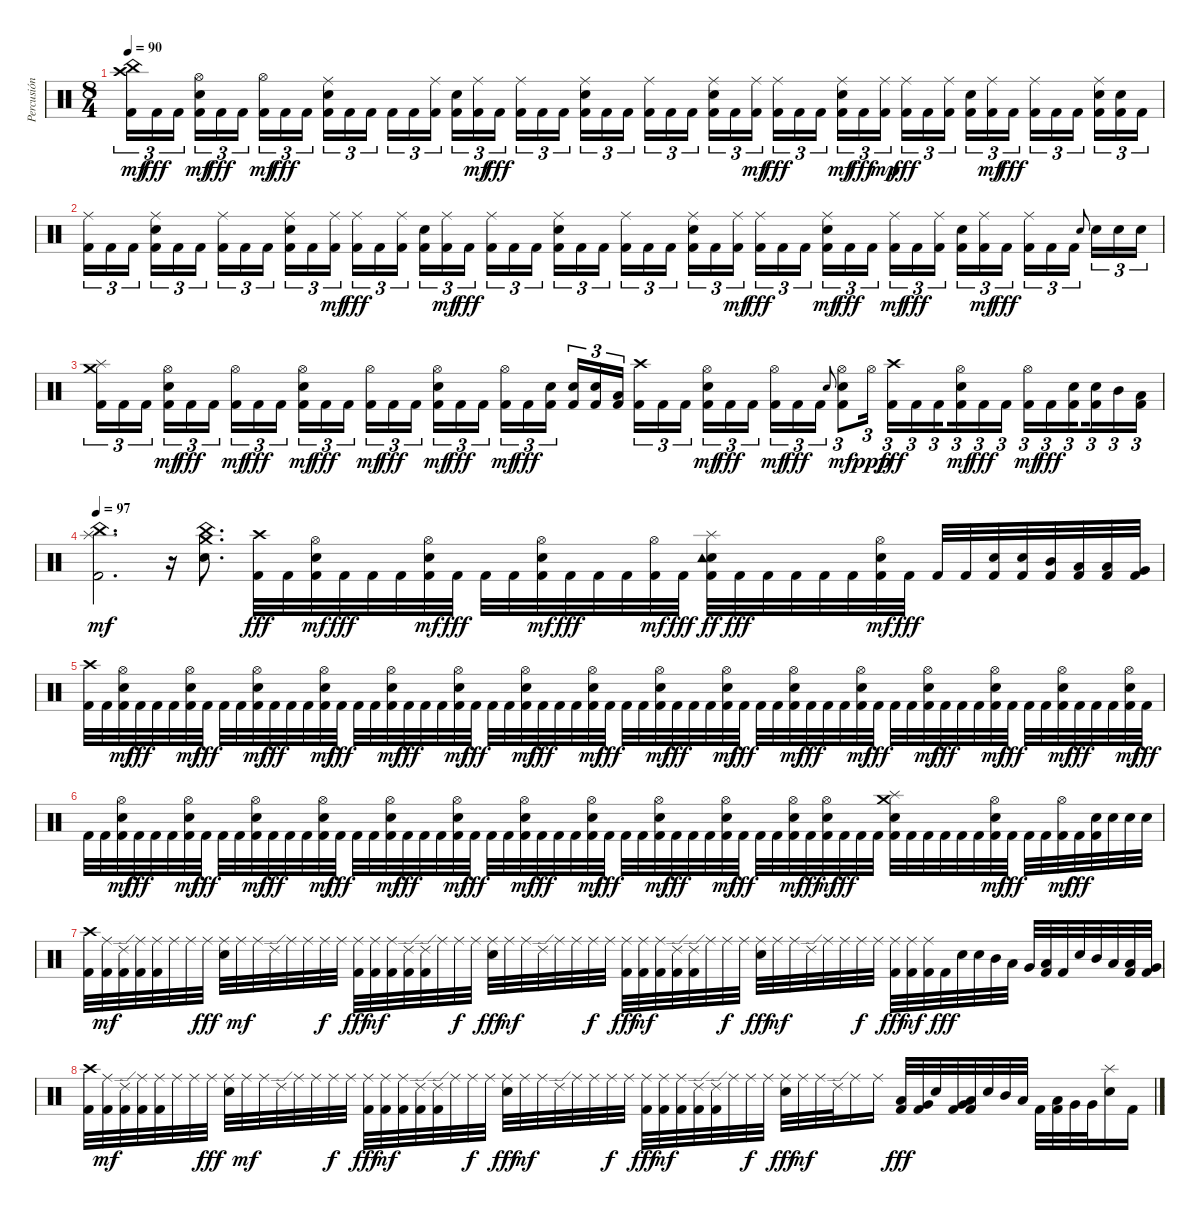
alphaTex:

\track ("Percusión" "Percusión") {instrument percussion}
\staff {score}
\articulation defaults
\ts (8 4)
\tempo 90
\clef neutral
\ks c
("Kick (hit) 2" "Crash high (hit)" "China (hit)").16{tu (3 2) dy mf} "Kick (hit) 2".16{tu (3 2) dy fff} "Kick (hit) 2".16{tu (3 2) beam splitsecondary} ("Kick (hit) 2" "Electric Snare (hit)" "Hi-Hat (open)").16{tu (3 2) dy mf} "Kick (hit) 2".16{tu (3 2) dy fff} "Kick (hit) 2".16{tu (3 2)} ("Kick (hit) 2" "Hi-Hat (open)").16{tu (3 2) dy mf} "Kick (hit) 2".16{tu (3 2) dy fff} "Kick (hit) 2".16{tu (3 2) beam splitsecondary} ("Kick (hit) 2" "Electric Snare (hit)" "Ride (middle)").16{tu (3 2)} "Kick (hit) 2".16{tu (3 2)} "Kick (hit) 2".16{tu (3 2)} "Kick (hit) 2".16{tu (3 2)} "Kick (hit) 2".16{tu (3 2)} ("Kick (hit) 2" "Ride (middle)").16{tu (3 2) beam splitsecondary} ("Kick (hit) 2" "Electric Snare (hit)").16{tu (3 2)} ("Kick (hit) 2" "Ride (middle)").16{tu (3 2) dy mf} "Kick (hit) 2".16{tu (3 2) dy fff} ("Kick (hit) 2" "Ride (middle)").16{tu (3 2)} "Kick (hit) 2".16{tu (3 2)} "Kick (hit) 2".16{tu (3 2) beam splitsecondary} ("Kick (hit) 2" "Electric Snare (hit)" "Ride (middle)").16{tu (3 2)} "Kick (hit) 2".16{tu (3 2)} "Kick (hit) 2".16{tu (3 2)} ("Kick (hit) 2" "Ride (middle)").16{tu (3 2)} "Kick (hit) 2".16{tu (3 2)} "Kick (hit) 2".16{tu (3 2) beam splitsecondary} ("Kick (hit) 2" "Electric Snare (hit)" "Ride (middle)").16{tu (3 2)} "Kick (hit) 2".16{tu (3 2)} ("Kick (hit) 2" "Ride (middle)").16{tu (3 2) dy mf} ("Kick (hit) 2" "Ride (middle)").16{tu (3 2) dy fff} "Kick (hit) 2".16{tu (3 2)} "Kick (hit) 2".16{tu (3 2) beam splitsecondary} ("Kick (hit) 2" "Electric Snare (hit)" "Ride (middle)").16{tu (3 2) dy mf} "Kick (hit) 2".16{tu (3 2) dy fff} ("Kick (hit) 2" "Ride (middle)").16{tu (3 2) dy mp} ("Kick (hit) 2" "Ride (middle)").16{tu (3 2) dy fff} "Kick (hit) 2".16{tu (3 2)} ("Kick (hit) 2" "Ride (middle)").16{tu (3 2) beam splitsecondary} ("Kick (hit) 2" "Electric Snare (hit)").16{tu (3 2)} ("Kick (hit) 2" "Ride (middle)").16{tu (3 2) dy mf} "Kick (hit) 2".16{tu (3 2) dy fff} ("Kick (hit) 2" "Ride (middle)").16{tu (3 2)} "Kick (hit) 2".16{tu (3 2)} "Kick (hit) 2".16{tu (3 2) beam splitsecondary} ("Kick (hit) 2" "Electric Snare (hit)" "Ride (middle)").16{tu (3 2)} ("Kick (hit) 2" "Electric Snare (hit)").16{tu (3 2)} "Kick (hit) 2".16{tu (3 2)} |
("Kick (hit) 2" "Ride (middle)").16{tu (3 2)} "Kick (hit) 2".16{tu (3 2)} "Kick (hit) 2".16{tu (3 2) beam splitsecondary} ("Kick (hit) 2" "Electric Snare (hit)" "Ride (middle)").16{tu (3 2)} "Kick (hit) 2".16{tu (3 2)} "Kick (hit) 2".16{tu (3 2)} ("Kick (hit) 2" "Ride (middle)").16{tu (3 2)} "Kick (hit) 2".16{tu (3 2)} "Kick (hit) 2".16{tu (3 2) beam splitsecondary} ("Kick (hit) 2" "Electric Snare (hit)" "Ride (middle)").16{tu (3 2)} "Kick (hit) 2".16{tu (3 2)} ("Kick (hit) 2" "Ride (middle)").16{tu (3 2) dy mf} ("Kick (hit) 2" "Ride (middle)").16{tu (3 2) dy fff} "Kick (hit) 2".16{tu (3 2)} ("Kick (hit) 2" "Ride (middle)").16{tu (3 2) beam splitsecondary} ("Kick (hit) 2" "Electric Snare (hit)").16{tu (3 2)} ("Kick (hit) 2" "Ride (middle)").16{tu (3 2) dy mf} "Kick (hit) 2".16{tu (3 2) dy fff} ("Kick (hit) 2" "Ride (middle)").16{tu (3 2)} "Kick (hit) 2".16{tu (3 2)} "Kick (hit) 2".16{tu (3 2) beam splitsecondary} ("Kick (hit) 2" "Electric Snare (hit)" "Ride (middle)").16{tu (3 2)} "Kick (hit) 2".16{tu (3 2)} "Kick (hit) 2".16{tu (3 2)} ("Kick (hit) 2" "Ride (middle)").16{tu (3 2)} "Kick (hit) 2".16{tu (3 2)} "Kick (hit) 2".16{tu (3 2) beam splitsecondary} ("Kick (hit) 2" "Electric Snare (hit)" "Ride (middle)").16{tu (3 2)} "Kick (hit) 2".16{tu (3 2)} ("Kick (hit) 2" "Ride (middle)").16{tu (3 2) dy mf} ("Kick (hit) 2" "Ride (middle)").16{tu (3 2) dy fff} "Kick (hit) 2".16{tu (3 2)} "Kick (hit) 2".16{tu (3 2) beam splitsecondary} ("Kick (hit) 2" "Electric Snare (hit)" "Ride (middle)").16{tu (3 2) dy mf} "Kick (hit) 2".16{tu (3 2) dy fff} "Kick (hit) 2".16{tu (3 2)} ("Kick (hit) 2" "Ride (middle)").16{tu (3 2) dy mf} "Kick (hit) 2".16{tu (3 2) dy fff} ("Kick (hit) 2" "Ride (middle)").16{tu (3 2) beam splitsecondary} ("Kick (hit) 2" "Electric Snare (hit)").16{tu (3 2)} ("Kick (hit) 2" "Ride (middle)").16{tu (3 2) dy mf} "Kick (hit) 2".16{tu (3 2) dy fff} ("Kick (hit) 2" "Ride (middle)").16{tu (3 2)} "Kick (hit) 2".16{tu (3 2)} "Kick (hit) 2".16{tu (3 2)} "Electric Snare (hit)".8{gr onbeat beam splitsecondary} "Electric Snare (hit)".16{tu (3 2)} "Electric Snare (hit)".16{tu (3 2)} "Electric Snare (hit)".16{tu (3 2)} |
("Kick (hit) 2" "Splash (hit)" "Crash medium (hit)").16{tu (3 2)} "Kick (hit) 2".16{tu (3 2)} "Kick (hit) 2".16{tu (3 2) beam splitsecondary} ("Kick (hit) 2" "Electric Snare (hit)" "Hi-Hat (open)").16{tu (3 2) dy mf} "Kick (hit) 2".16{tu (3 2) dy fff} "Kick (hit) 2".16{tu (3 2)} ("Kick (hit) 2" "Hi-Hat (open)").16{tu (3 2) dy mf} "Kick (hit) 2".16{tu (3 2) dy fff} "Kick (hit) 2".16{tu (3 2) beam splitsecondary} ("Kick (hit) 2" "Electric Snare (hit)" "Hi-Hat (open)").16{tu (3 2) dy mf} "Kick (hit) 2".16{tu (3 2) dy fff} "Kick (hit) 2".16{tu (3 2)} ("Kick (hit) 2" "Hi-Hat (open)").16{tu (3 2) dy mf} "Kick (hit) 2".16{tu (3 2) dy fff} "Kick (hit) 2".16{tu (3 2) beam splitsecondary} ("Kick (hit) 2" "Electric Snare (hit)" "Hi-Hat (open)").16{tu (3 2) dy mf} "Kick (hit) 2".16{tu (3 2) dy fff} "Kick (hit) 2".16{tu (3 2)} ("Kick (hit) 2" "Hi-Hat (open)").16{tu (3 2) dy mf} "Kick (hit) 2".16{tu (3 2) dy fff} ("Kick (hit) 2" "Electric Snare (hit)").16{tu (3 2) beam splitsecondary} ("Kick (hit) 2" "Electric Snare (hit)").16{tu (3 2)} ("Kick (hit) 2" "Electric Snare (hit)").16{tu (3 2)} ("Kick (hit) 2" "Low Tom (hit)").16{tu (3 2)} ("Kick (hit) 2" "Crash high (hit)").16{tu (3 2)} "Kick (hit) 2".16{tu (3 2)} "Kick (hit) 2".16{tu (3 2) beam splitsecondary} ("Kick (hit) 2" "Electric Snare (hit)" "Hi-Hat (open)").16{tu (3 2) dy mf} "Kick (hit) 2".16{tu (3 2) dy fff} "Kick (hit) 2".16{tu (3 2)} ("Kick (hit) 2" "Hi-Hat (open)").16{tu (3 2) dy mf} "Kick (hit) 2".16{tu (3 2) dy fff} "Kick (hit) 2".16{tu (3 2)} "Electric Snare (hit)".8{gr onbeat} ("Kick (hit) 2" "Electric Snare (hit)" "Hi-Hat (open)").8{tu (3 2) dy mf} "Hi-Hat (open)".16{tu (3 2) dy ppp} ("Kick (hit) 2" "Crash high (hit)").16{tu (3 2) dy fff} "Kick (hit) 2".16{tu (3 2)} "Kick (hit) 2".16{tu (3 2) beam splitsecondary} ("Kick (hit) 2" "Electric Snare (hit)" "Hi-Hat (open)").16{tu (3 2) dy mf} "Kick (hit) 2".16{tu (3 2) dy fff} "Kick (hit) 2".16{tu (3 2)} ("Kick (hit) 2" "Hi-Hat (open)").16{tu (3 2) dy mf} "Kick (hit) 2".16{tu (3 2) dy fff} ("Kick (hit) 2" "Electric Snare (hit)").16{tu (3 2) beam splitsecondary} ("Kick (hit) 2" "Electric Snare (hit)").16{tu (3 2)} "Mid Tom (hit)".16{tu (3 2)} ("Kick (hit) 2" "Low Tom (hit)").16{tu (3 2)} |
\tempo 97
("Kick (hit) 2" "Splash (hit)" "China (hit)").2{d dy mf} r.16 ("Electric Snare (hit)" "Crash medium (hit)" "China (hit)").8{d} ("Kick (hit) 2" "Crash high (hit)").32{dy fff} "Kick (hit) 2".32 ("Kick (hit) 2" "Electric Snare (hit)" "Hi-Hat (open)").32{dy mf} "Kick (hit) 2".32{dy fff} "Kick (hit) 2".32 "Kick (hit) 2".32 ("Kick (hit) 2" "Electric Snare (hit)" "Hi-Hat (open)").32{dy mf} "Kick (hit) 2".32{dy fff} "Kick (hit) 2".32 "Kick (hit) 2".32 ("Kick (hit) 2" "Electric Snare (hit)" "Hi-Hat (open)").32{dy mf} "Kick (hit) 2".32{dy fff} "Kick (hit) 2".32 "Kick (hit) 2".32 ("Kick (hit) 2" "Hi-Hat (open)").32{dy mf} "Kick (hit) 2".32{dy fff} ("Kick (hit) 2" "Electric Snare (hit)" "Splash (hit)" "Tambourine (hit)").32{dy ff} "Kick (hit) 2".32{dy fff} "Kick (hit) 2".32 "Kick (hit) 2".32 "Kick (hit) 2".32 "Kick (hit) 2".32 ("Kick (hit) 2" "Electric Snare (hit)" "Hi-Hat (open)").32{dy mf} "Kick (hit) 2".32{dy fff} "Kick (hit) 2".32 "Kick (hit) 2".32 ("Kick (hit) 2" "Electric Snare (hit)").32 ("Kick (hit) 2" "Electric Snare (hit)").32 ("Kick (hit) 2" "Mid Tom (hit)").32 ("Kick (hit) 2" "Low Tom (hit)").32 ("Kick (hit) 2" "Low Tom (hit)").32 ("Kick (hit) 2" "Very Low Tom (hit)").32 |
("Kick (hit) 2" "Crash high (hit)").32 "Kick (hit) 2".32 ("Kick (hit) 2" "Electric Snare (hit)" "Hi-Hat (open)").32{dy mf} "Kick (hit) 2".32{dy fff} "Kick (hit) 2".32 "Kick (hit) 2".32 ("Kick (hit) 2" "Electric Snare (hit)" "Hi-Hat (open)").32{dy mf} "Kick (hit) 2".32{dy fff} "Kick (hit) 2".32 "Kick (hit) 2".32 ("Kick (hit) 2" "Electric Snare (hit)" "Hi-Hat (open)").32{dy mf} "Kick (hit) 2".32{dy fff} "Kick (hit) 2".32 "Kick (hit) 2".32 ("Kick (hit) 2" "Electric Snare (hit)" "Hi-Hat (open)").32{dy mf} "Kick (hit) 2".32{dy fff} "Kick (hit) 2".32 "Kick (hit) 2".32 ("Kick (hit) 2" "Electric Snare (hit)" "Hi-Hat (open)").32{dy mf} "Kick (hit) 2".32{dy fff} "Kick (hit) 2".32 "Kick (hit) 2".32 ("Kick (hit) 2" "Electric Snare (hit)" "Hi-Hat (open)").32{dy mf} "Kick (hit) 2".32{dy fff} "Kick (hit) 2".32 "Kick (hit) 2".32 ("Kick (hit) 2" "Electric Snare (hit)" "Hi-Hat (open)").32{dy mf} "Kick (hit) 2".32{dy fff} "Kick (hit) 2".32 "Kick (hit) 2".32 ("Kick (hit) 2" "Electric Snare (hit)" "Hi-Hat (open)").32{dy mf} "Kick (hit) 2".32{dy fff} "Kick (hit) 2".32 "Kick (hit) 2".32 ("Kick (hit) 2" "Electric Snare (hit)" "Hi-Hat (open)").32{dy mf} "Kick (hit) 2".32{dy fff} "Kick (hit) 2".32 "Kick (hit) 2".32 ("Kick (hit) 2" "Electric Snare (hit)" "Hi-Hat (open)").32{dy mf} "Kick (hit) 2".32{dy fff} "Kick (hit) 2".32 "Kick (hit) 2".32 ("Kick (hit) 2" "Electric Snare (hit)" "Hi-Hat (open)").32{dy mf} "Kick (hit) 2".32{dy fff} "Kick (hit) 2".32 "Kick (hit) 2".32 ("Kick (hit) 2" "Electric Snare (hit)" "Hi-Hat (open)").32{dy mf} "Kick (hit) 2".32{dy fff} "Kick (hit) 2".32 "Kick (hit) 2".32 ("Kick (hit) 2" "Electric Snare (hit)" "Hi-Hat (open)").32{dy mf} "Kick (hit) 2".32{dy fff} "Kick (hit) 2".32 "Kick (hit) 2".32 ("Kick (hit) 2" "Electric Snare (hit)" "Hi-Hat (open)").32{dy mf} "Kick (hit) 2".32{dy fff} "Kick (hit) 2".32 "Kick (hit) 2".32 ("Kick (hit) 2" "Electric Snare (hit)" "Hi-Hat (open)").32{dy mf} "Kick (hit) 2".32{dy fff} "Kick (hit) 2".32 "Kick (hit) 2".32 ("Kick (hit) 2" "Electric Snare (hit)" "Hi-Hat (open)").32{dy mf} "Kick (hit) 2".32{dy fff} |
"Kick (hit) 2".32 "Kick (hit) 2".32 ("Kick (hit) 2" "Electric Snare (hit)" "Hi-Hat (open)").32{dy mf} "Kick (hit) 2".32{dy fff} "Kick (hit) 2".32 "Kick (hit) 2".32 ("Kick (hit) 2" "Electric Snare (hit)" "Hi-Hat (open)").32{dy mf} "Kick (hit) 2".32{dy fff} "Kick (hit) 2".32 "Kick (hit) 2".32 ("Kick (hit) 2" "Electric Snare (hit)" "Hi-Hat (open)").32{dy mf} "Kick (hit) 2".32{dy fff} "Kick (hit) 2".32 "Kick (hit) 2".32 ("Kick (hit) 2" "Electric Snare (hit)" "Hi-Hat (open)").32{dy mf} "Kick (hit) 2".32{dy fff} "Kick (hit) 2".32 "Kick (hit) 2".32 ("Kick (hit) 2" "Electric Snare (hit)" "Hi-Hat (open)").32{dy mf} "Kick (hit) 2".32{dy fff} "Kick (hit) 2".32 "Kick (hit) 2".32 ("Kick (hit) 2" "Electric Snare (hit)" "Hi-Hat (open)").32{dy mf} "Kick (hit) 2".32{dy fff} "Kick (hit) 2".32 "Kick (hit) 2".32 ("Kick (hit) 2" "Electric Snare (hit)" "Hi-Hat (open)").32{dy mf} "Kick (hit) 2".32{dy fff} "Kick (hit) 2".32 "Kick (hit) 2".32 ("Kick (hit) 2" "Electric Snare (hit)" "Hi-Hat (open)").32{dy mf} "Kick (hit) 2".32{dy fff} "Kick (hit) 2".32 "Kick (hit) 2".32 ("Kick (hit) 2" "Electric Snare (hit)" "Hi-Hat (open)").32{dy mf} "Kick (hit) 2".32{dy fff} "Kick (hit) 2".32 "Kick (hit) 2".32 ("Kick (hit) 2" "Electric Snare (hit)" "Hi-Hat (open)").32{dy mf} "Kick (hit) 2".32{dy fff} "Kick (hit) 2".32 "Kick (hit) 2".32 ("Kick (hit) 2" "Electric Snare (hit)" "Hi-Hat (open)").32{dy mf} "Kick (hit) 2".32{dy fff} ("Kick (hit) 2" "Electric Snare (hit)" "Hi-Hat (open)").32{dy mf} "Kick (hit) 2".32{dy fff} "Kick (hit) 2".32 "Kick (hit) 2".32 ("Kick (hit) 2" "Electric Snare (hit)" "Splash (hit)" "Crash medium (hit)").32 "Kick (hit) 2".32 "Kick (hit) 2".32 "Kick (hit) 2".32 "Kick (hit) 2".32 "Kick (hit) 2".32 ("Kick (hit) 2" "Electric Snare (hit)" "Hi-Hat (open)").32{dy mf} "Kick (hit) 2".32{dy fff} "Kick (hit) 2".32 "Kick (hit) 2".32 ("Kick (hit) 2" "Hi-Hat (open)").32{dy mf} "Kick (hit) 2".32{dy fff} ("Kick (hit) 2" "Electric Snare (hit)").32 "Electric Snare (hit)".32 "Electric Snare (hit)".32 "Electric Snare (hit)".32 |
("Kick (hit) 2" "Crash high (hit)").32 ("Kick (hit) 2" "Ride (middle)").32{dy mf} ("Kick (hit) 2" "Ride (edge) 2").32 ("Kick (hit) 2" "Ride (middle)").32 ("Kick (hit) 2" "Ride (middle)").32 "Ride (middle)".32 "Ride (middle)".32 "Ride (middle)".32{dy fff} ("Electric Snare (hit)" "Ride (middle)").32 "Ride (middle)".32{dy mf} "Ride (middle)".32 "Ride (edge) 2".32 "Ride (middle)".32 "Ride (middle)".32 "Ride (middle)".32{dy f} "Ride (middle)".32 ("Kick (hit) 2" "Ride (middle)").32{dy fff} ("Kick (hit) 2" "Ride (middle)").32{dy mf} ("Kick (hit) 2" "Ride (middle)").32 ("Kick (hit) 2" "Ride (edge) 2").32 ("Kick (hit) 2" "Ride (edge) 2").32 "Ride (middle)".32 "Ride (middle)".32{dy f} "Ride (middle)".32 ("Electric Snare (hit)" "Ride (middle)").32{dy fff} "Ride (middle)".32{dy mf} "Ride (middle)".32 "Ride (edge) 2".32 "Ride (middle)".32 "Ride (middle)".32 "Ride (middle)".32{dy f} "Ride (middle)".32 ("Kick (hit) 2" "Ride (middle)").32{dy fff} ("Kick (hit) 2" "Ride (middle)").32{dy mf} ("Kick (hit) 2" "Ride (middle)").32 ("Kick (hit) 2" "Ride (edge) 2").32 ("Kick (hit) 2" "Ride (edge) 2").32 "Ride (middle)".32 "Ride (middle)".32{dy f} "Ride (middle)".32 ("Electric Snare (hit)" "Ride (middle)").32{dy fff} "Ride (middle)".32{dy mf} "Ride (middle)".32 "Ride (edge) 2".32 "Ride (middle)".32 "Ride (middle)".32 "Ride (middle)".32{dy f} "Ride (middle)".32 ("Kick (hit) 2" "Ride (middle)").32{dy fff} ("Kick (hit) 2" "Ride (middle)").32{dy mf} ("Kick (hit) 2" "Ride (middle)").32 "Kick (hit) 2".32{dy fff} "Electric Snare (hit)".32 "Electric Snare (hit)".32 "Mid Tom (hit)".32 "Low Tom (hit)".32 "Very Low Tom (hit)".32 ("Kick (hit) 2" "Low Floor Tom (hit)").32 "Kick (hit) 2".32 "Electric Snare (hit)".32 "Mid Tom (hit)".32 "Low Tom (hit)".32 ("Kick (hit) 2" "Low Tom (hit)").32 ("Kick (hit) 2" "Very Low Tom (hit)").32 |
("Kick (hit) 2" "Crash high (hit)").32 ("Kick (hit) 2" "Ride (middle)").32{dy mf} ("Kick (hit) 2" "Ride (edge) 2").32 ("Kick (hit) 2" "Ride (middle)").32 ("Kick (hit) 2" "Ride (middle)").32 "Ride (middle)".32 "Ride (middle)".32 "Ride (middle)".32{dy fff} ("Electric Snare (hit)" "Ride (middle)").32 "Ride (middle)".32{dy mf} "Ride (middle)".32 "Ride (edge) 2".32 "Ride (middle)".32 "Ride (middle)".32 "Ride (middle)".32{dy f} "Ride (middle)".32 ("Kick (hit) 2" "Ride (middle)").32{dy fff} ("Kick (hit) 2" "Ride (middle)").32{dy mf} ("Kick (hit) 2" "Ride (middle)").32 ("Kick (hit) 2" "Ride (edge) 2").32 ("Kick (hit) 2" "Ride (edge) 2").32 "Ride (middle)".32 "Ride (middle)".32{dy f} "Ride (middle)".32 ("Electric Snare (hit)" "Ride (middle)").32{dy fff} "Ride (middle)".32{dy mf} "Ride (middle)".32 "Ride (edge) 2".32 "Ride (middle)".32 "Ride (middle)".32 "Ride (middle)".32{dy f} "Ride (middle)".32 ("Kick (hit) 2" "Ride (middle)").32{dy fff} ("Kick (hit) 2" "Ride (middle)").32{dy mf} ("Kick (hit) 2" "Ride (middle)").32 ("Kick (hit) 2" "Ride (edge) 2").32 ("Kick (hit) 2" "Ride (edge) 2").32 "Ride (middle)".32 "Ride (middle)".32{dy f} "Ride (middle)".32 ("Electric Snare (hit)" "Ride (middle)").32{dy fff} "Ride (middle)".32{dy mf} "Ride (middle)".32 "Ride (edge) 2".32 "Ride (middle)".16 "Ride (middle)".16 ("Kick (hit) 2" "Low Tom (hit)").32{dy fff} ("Kick (hit) 2" "Very Low Tom (hit)").32 "Electric Snare (hit)".32 ("Kick (hit) 2" "Very Low Tom (hit)").32 ("Kick (hit) 2" "Low Floor Tom (hit)").32 "Electric Snare (hit)".32 "Mid Tom (hit)".32 "Low Tom (hit)".32 "Kick (hit) 2".32 ("Kick (hit) 2" "Low Tom (hit)").32 "Very Low Tom (hit)".32 "Very Low Tom (hit)".32 ("Electric Snare (hit)" "Splash (hit)").16 "Kick (hit) 2".16
